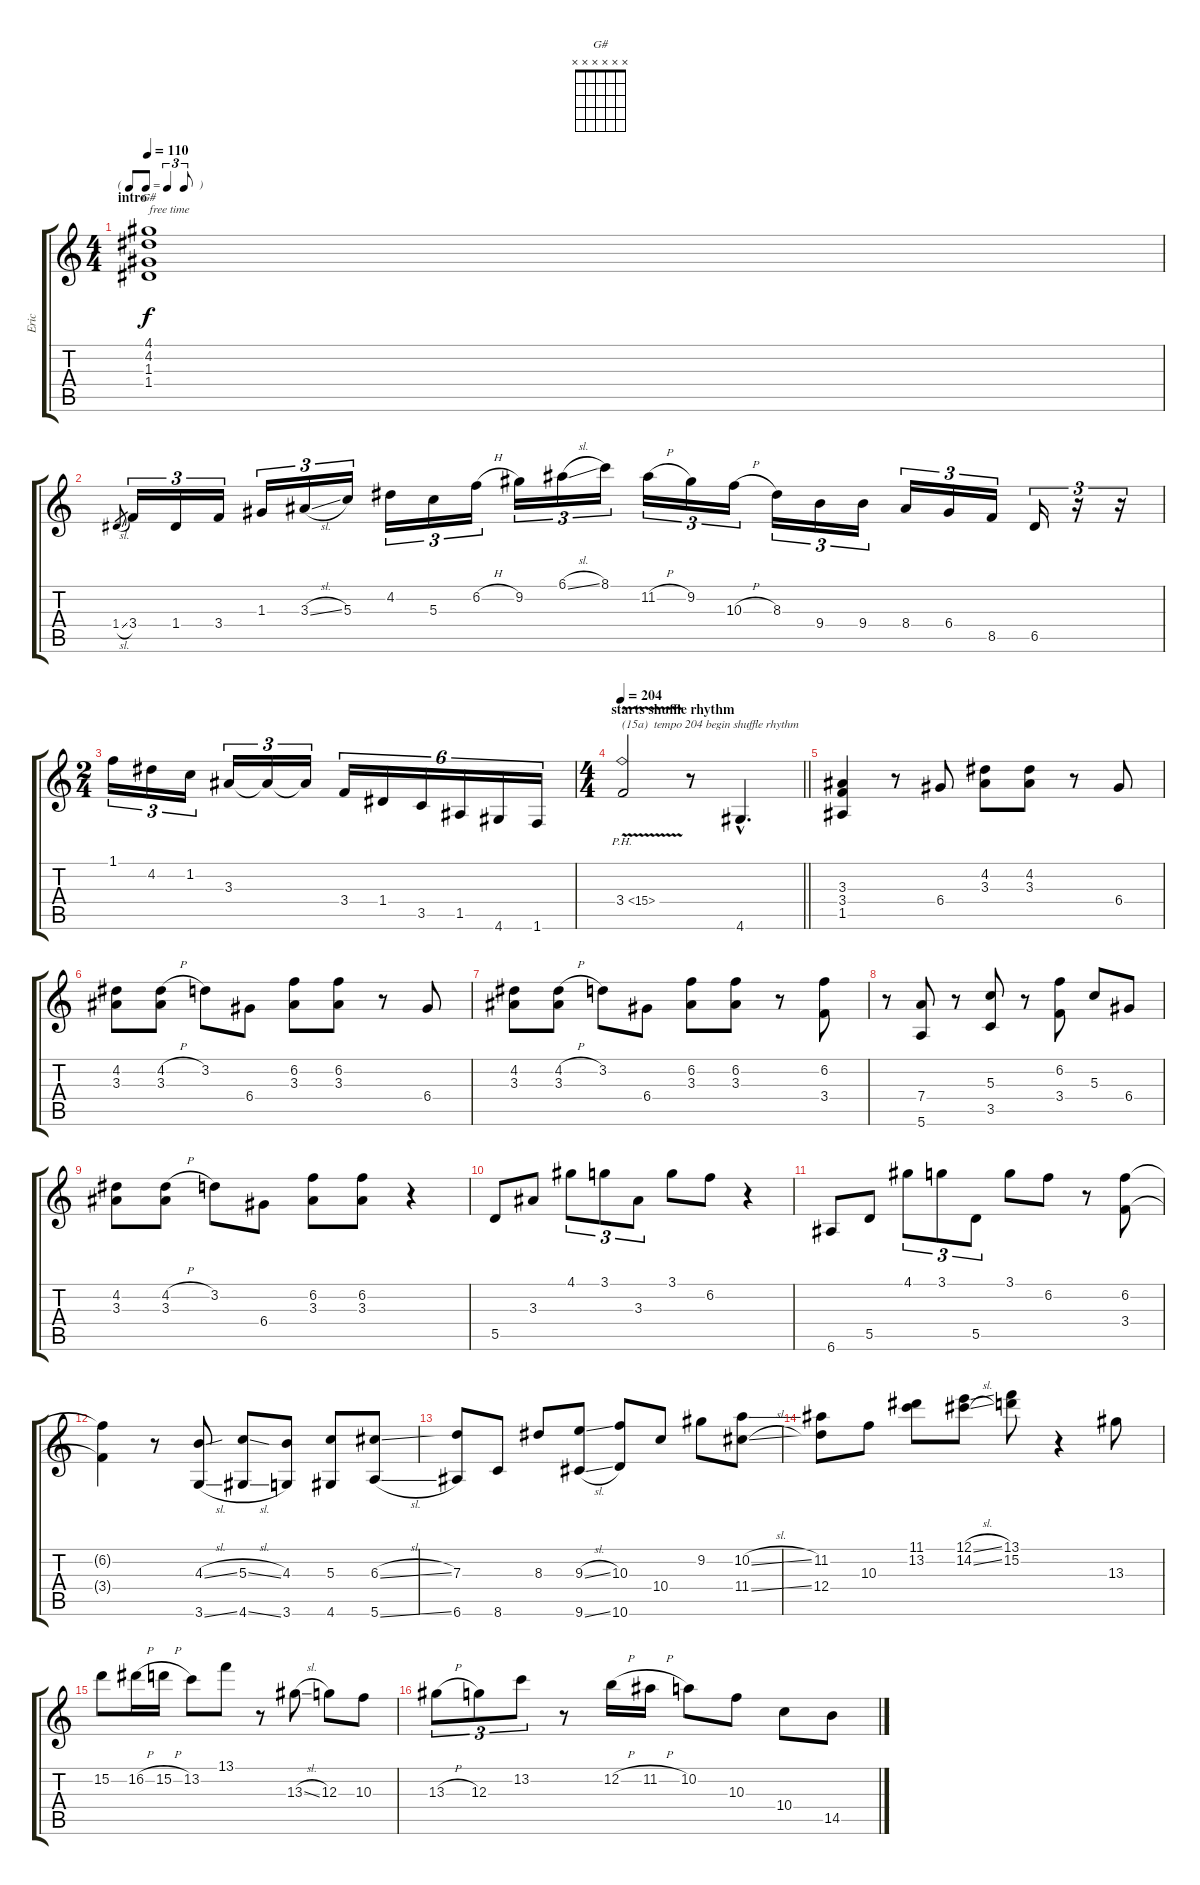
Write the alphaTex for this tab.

\track ("Eric" "Eric") {instrument overdrivenguitar}
\staff {score tabs}
\tuning (E4 B3 G3 D3 A2 E2) {hide}
\chord ("G#" x x x x x x)
\ts (4 4)
\tf triplet8th
\section ("" "intro")
\tempo 110
\clef g2
\ks c
(4.1 4.2 1.3 1.4).1{ch "G#" txt "free time" dy f instrument overdrivenguitar} |
1.4{sl}.8{gr} 3.4.16{tu (3 2)} 1.4.16{tu (3 2)} 3.4.16{tu (3 2)} 1.3.16{tu (3 2)} 3.3{sl}.16{tu (3 2)} 5.3.16{tu (3 2)} 4.2.16{tu (3 2)} 5.3.16{tu (3 2)} 6.2{h}.16{tu (3 2)} 9.2.16{tu (3 2)} 6.1{sl}.16{tu (3 2)} 8.1.16{tu (3 2)} 11.2{h}.16{tu (3 2)} 9.2.16{tu (3 2)} 10.3{h}.16{tu (3 2)} 8.3.16{tu (3 2)} 9.4.16{tu (3 2)} 9.4.16{tu (3 2)} 8.4.16{tu (3 2)} 6.4.16{tu (3 2)} 8.5.16{tu (3 2)} 6.5.16{tu (3 2)} r.16{tu (3 2)} r.16{tu (3 2)} |
\ts (2 4)
1.1.16{tu (3 2)} 4.2.16{tu (3 2)} 1.2.16{tu (3 2)} 3.3.16{tu (3 2)} 3.3{t}.16{tu (3 2)} 3.3{t}.16{tu (3 2)} 3.4.16{tu (6 4)} 1.4.16{tu (6 4)} 3.5.16{tu (6 4)} 1.5.16{tu (6 4)} 4.6.16{tu (6 4)} 1.6.16{tu (6 4)} |
\ts (4 4)
\section ("" "starts shuffle rhythm")
\tempo 204
\barLineRight lightlight
3.4{ph 12 v}.2{txt "(15a)  tempo 204 begin shuffle rhythm"} r.8 4.6{hac}.4{d} |
(3.3 3.4 1.5).4 r.8 6.4.8 (4.2 3.3).8 (4.2 3.3).8 r.8 6.4.8 |
(4.2 3.3).8 (4.2{h} 3.3).8 3.2.8 6.4.8 (6.2 3.3).8 (6.2 3.3).8 r.8 6.4.8 |
(4.2 3.3).8 (4.2{h} 3.3).8 3.2.8 6.4.8 (6.2 3.3).8 (6.2 3.3).8 r.8 (6.2 3.4).8 |
r.8 (7.4 5.6).8 r.8 (5.3 3.5).8 r.8 (6.2 3.4).8 5.3.8 6.4.8 |
(4.2 3.3).8 (4.2{h} 3.3).8 3.2.8 6.4.8 (6.2 3.3).8 (6.2 3.3).8 r.4 |
5.5.8 3.3.8 4.1.8{tu (3 2)} 3.1.8{tu (3 2)} 3.3.8{tu (3 2)} 3.1.8 6.2.8 r.4 |
6.6.8 5.5.8 4.1.8{tu (3 2)} 3.1.8{tu (3 2)} 5.5.8{tu (3 2)} 3.1.8 6.2.8 r.8 (6.2 3.4).8 |
(6.2{t} 3.4{t}).4 r.8 (4.3{sl} 3.6{sl}).8 (5.3{sl} 4.6{sl}).8 (4.3 3.6).8 (5.3 4.6).8 (6.3{sl} 5.6{sl}).8 |
(7.3 6.6).8 8.6.8 8.3.8 (9.3{sl} 9.6{sl}).8 (10.3 10.6).8 10.4.8 9.2.8 (10.2{sl} 11.4{sl}).8 |
(11.2 12.4).8 10.3.8 (11.1 13.2).8 (12.1{sl} 14.2{sl}).8 (13.1 15.2).8 r.4 13.3.8 |
15.2.8 16.2{h}.16 15.2{h}.16 13.2.8 13.1.8 r.8 13.3{sl}.8 12.3.8 10.3.8 |
13.3{h}.8{tu (3 2)} 12.3.8{tu (3 2)} 13.2.8{tu (3 2)} r.8 12.2{h}.16 11.2{h}.16 10.2.8 10.3.8 10.4.8 14.5{sl}.8
